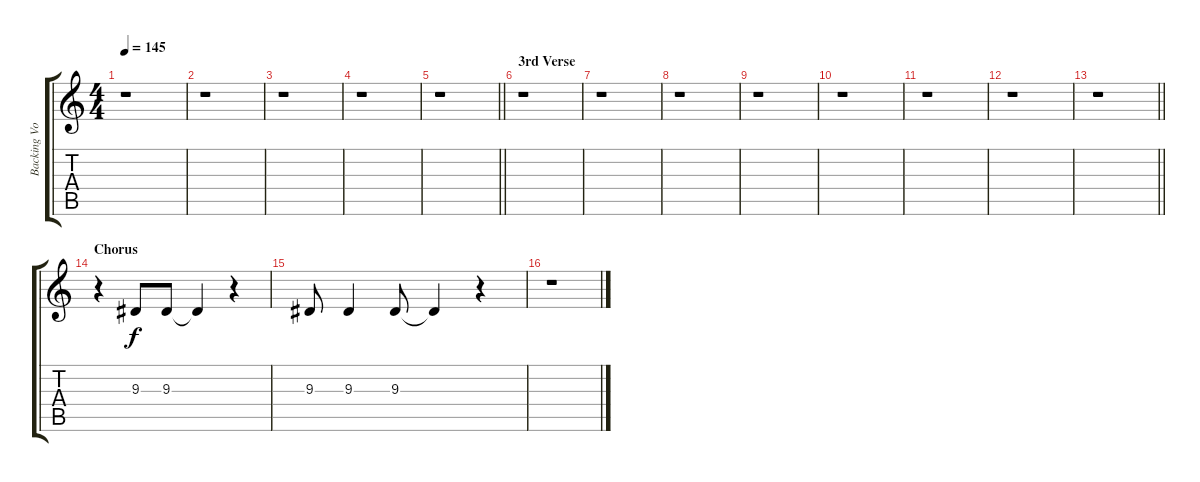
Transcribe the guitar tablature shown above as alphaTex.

\track ("Backing Vocals (Duff, Izzy)" "Backing Vo") {instrument lead2sawtooth}
\staff {score tabs}
\tuning (Eb4 Bb3 Gb3 Db3 Ab2 Eb2) {hide}
\ts (4 4)
\tempo 145
\clef g2
\ks c
r.1{dy f} |
r.1 |
r.1 |
r.1 |
\barLineRight lightlight
r.1 |
\section ("" "3rd Verse")
r.1 |
r.1 |
r.1 |
r.1 |
r.1 |
r.1 |
r.1 |
\barLineRight lightlight
r.1 |
\section ("" "Chorus")
r.4 9.3.8 9.3.8 9.3{t}.4 r.4 |
9.3.8 9.3.4 9.3.8 9.3{t}.4 r.4 |
r.1
